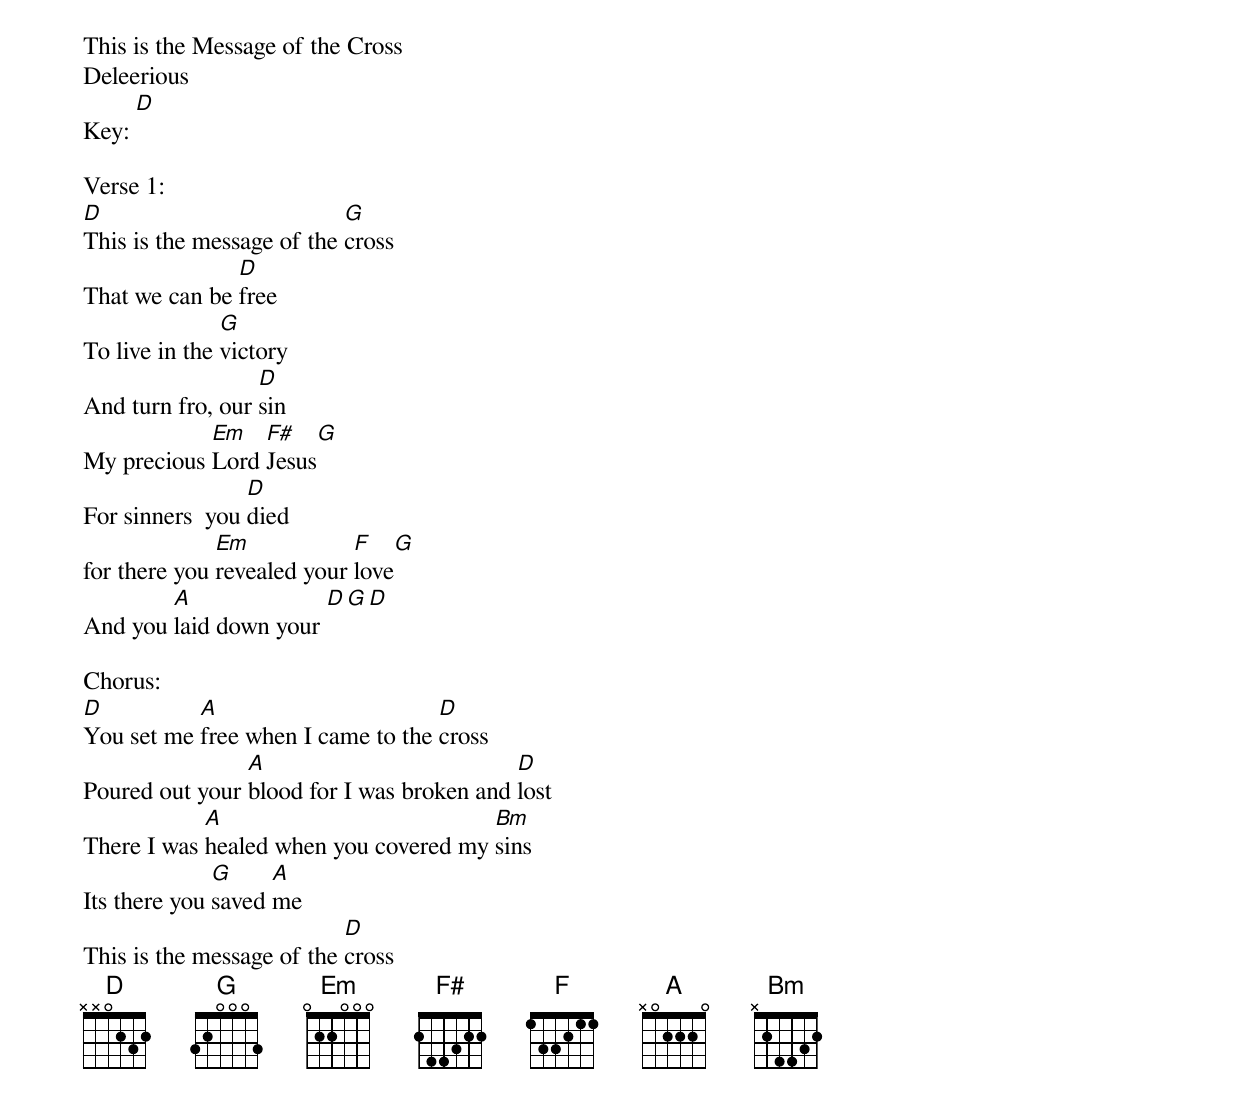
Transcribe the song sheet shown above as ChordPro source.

This is the Message of the Cross
Deleerious
Key: [D]

Verse 1:
[D]This is the message of the [G]cross
That we can be [D]free
To live in the [G]victory
And turn fro, our [D]sin
My precious [Em]Lord [F#]Jesus[G]
For sinners  you [D]died
for there you [Em]revealed your [F]love[G]
And you [A]laid down your [D][G][D]

Chorus:
[D]You set me [A]free when I came to the [D]cross
Poured out your [A]blood for I was broken and [D]lost
There I was [A]healed when you covered my [Bm]sins
Its there you [G]saved [A]me
This is the message of the [D]cross
